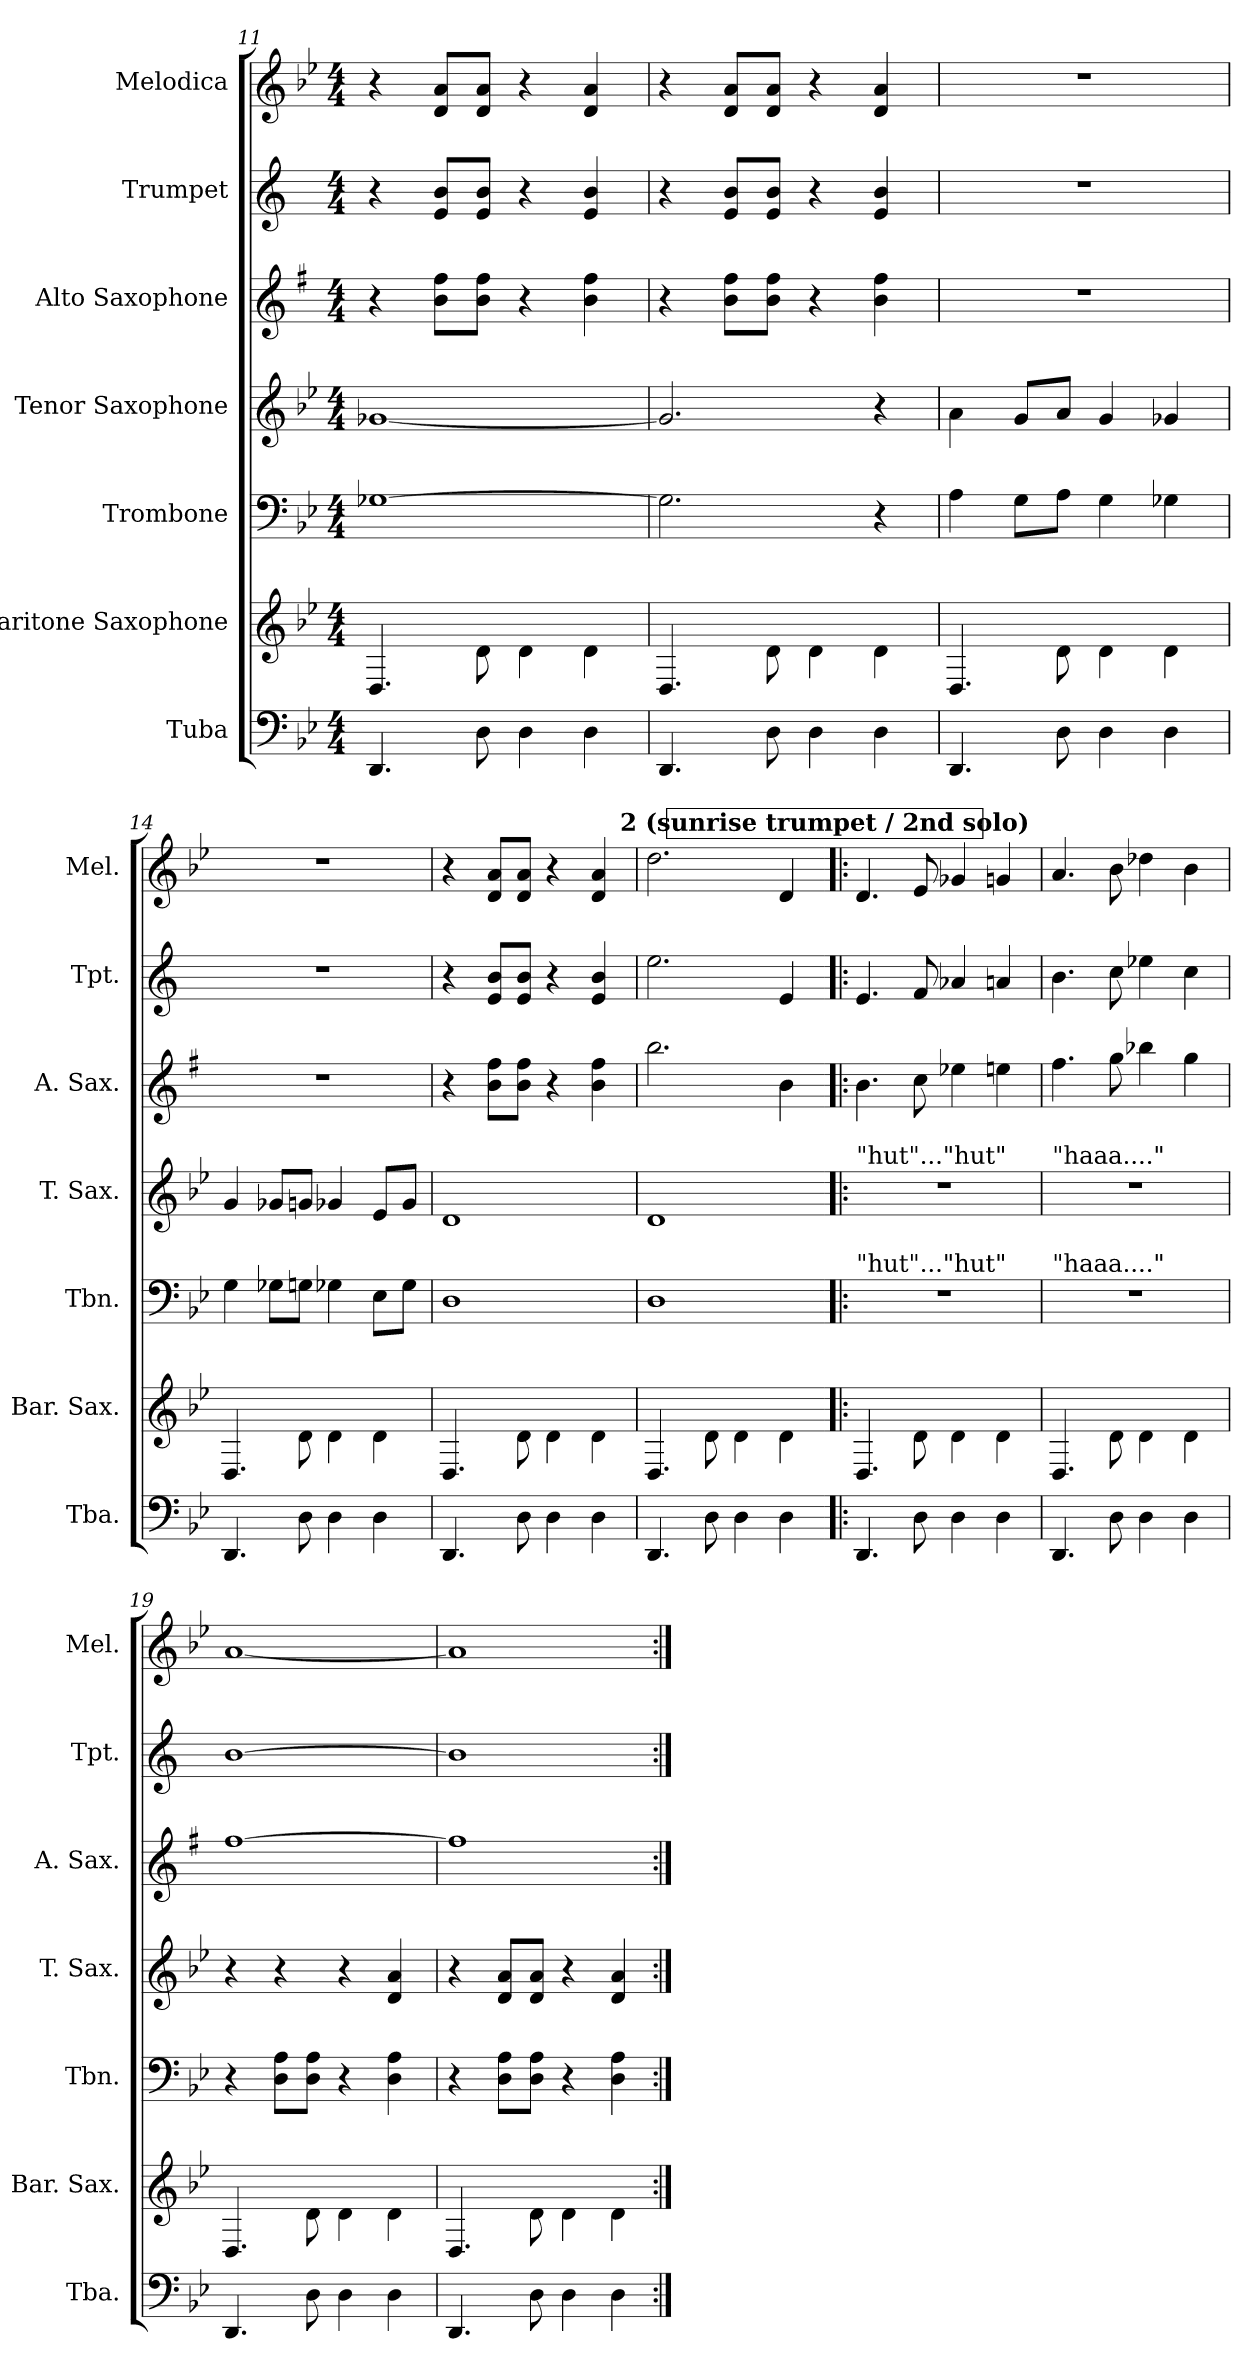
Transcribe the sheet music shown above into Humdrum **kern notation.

**kern	**kern	**kern	**kern	**kern	**kern	**kern
*part7	*part6	*part5	*part4	*part3	*part2	*part1
*staff7	*staff6	*staff5	*staff4	*staff3	*staff2	*staff1
*I"Tuba	*I"Baritone Saxophone	*I"Trombone	*I"Tenor Saxophone	*I"Alto Saxophone	*I"Trumpet	*I"Melodica
*I'Tba.	*I'Bar. Sax.	*I'Tbn.	*I'T. Sax.	*I'A. Sax.	*I'Tpt.	*I'Mel.
*clefF4	*clefG2	*clefF4	*clefG2	*clefG2	*clefG2	*clefG2
*	*ITrd12c21	*	*ITrd8c14	*ITrd5c9	*ITrd1c2	*
*k[b-e-]	*k[b-e-]	*k[b-e-]	*k[b-e-]	*k[b-e-]	*k[b-e-]	*k[b-e-]
*M4/4	*M4/4	*M4/4	*M4/4	*M4/4	*M4/4	*M4/4
=11	=11	=11	=11	=11	=11	=11
4.DD/	4.DD/	[1G-X	[1G-X	4r	4r	4r
.	.	.	.	8d\ 8a\L	8d/ 8a/L	8d/ 8a/L
8D\	8D\	.	.	8d\ 8a\J	8d/ 8a/J	8d/ 8a/J
4D\	4D\	.	.	4r	4r	4r
4D\	4D\	.	.	4d\ 4a\	4d/ 4a/	4d/ 4a/
=12	=12	=12	=12	=12	=12	=12
4.DD/	4.DD/	2.G-\]	2.G-/]	4r	4r	4r
.	.	.	.	8d\ 8a\L	8d/ 8a/L	8d/ 8a/L
8D\	8D\	.	.	8d\ 8a\J	8d/ 8a/J	8d/ 8a/J
4D\	4D\	.	.	4r	4r	4r
4D\	4D\	4r	4r	4d\ 4a\	4d/ 4a/	4d/ 4a/
=13	=13	=13	=13	=13	=13	=13
4.DD/	4.DD/	4A\	4A\	1r	1r	1r
.	.	8G\L	8G/L	.	.	.
8D\	8D\	8A\J	8A/J	.	.	.
4D\	4D\	4G\	4G/	.	.	.
4D\	4D\	4G-X\	4G-X/	.	.	.
=14	=14	=14	=14	=14	=14	=14
4.DD/	4.DD/	4G\	4G/	1r	1r	1r
.	.	8G-X\L	8G-X/L	.	.	.
8D\	8D\	8Gn\J	8Gn/J	.	.	.
4D\	4D\	4G-X\	4G-X/	.	.	.
4D\	4D\	8E-\L	8E-/L	.	.	.
.	.	8G-\J	8G-/J	.	.	.
!!LO:LB:g=z
=15	=15	=15	=15	=15	=15	=15
4.DD/	4.DD/	1D	1D	4r	4r	4r
.	.	.	.	8d\ 8a\L	8d/ 8a/L	8d/ 8a/L
8D\	8D\	.	.	8d\ 8a\J	8d/ 8a/J	8d/ 8a/J
4D\	4D\	.	.	4r	4r	4r
4D\	4D\	.	.	4d\ 4a\	4d/ 4a/	4d/ 4a/
=16	=16	=16	=16	=16	=16	=16
4.DD/	4.DD/	1D	1D	2.dd\	2.dd\	2.dd\
8D\	8D\	.	.	.	.	.
4D\	4D\	.	.	.	.	.
4D\	4D\	.	.	4d\	4d/	4d/
!!LO:REH:place=s1:a:B:fs=14:t=2 (sunrise trumpet / 2nd solo)
=17!|:	=17!|:	=17!|:	=17!|:	=17!|:	=17!|:	=17!|:
!	!	!	!LO:TX:a:t="hut"..."hut"	!	!	!
!	!	!LO:TX:a:t="hut"..."hut"	!	!	!	!
4.DD/	4.DD/	1r	1r	4.d\	4.d/	4.d/
8D\	8D\	.	.	8e-\	8e-/	8e-/
4D\	4D\	.	.	4g-X\	4g-X/	4g-X/
4D\	4D\	.	.	4gn\	4gn/	4gn/
=18	=18	=18	=18	=18	=18	=18
!	!	!	!LO:TX:a:t="haaa...."	!	!	!
!	!	!LO:TX:a:t="haaa...."	!	!	!	!
4.DD/	4.DD/	1r	1r	4.a\	4.a\	4.a/
8D\	8D\	.	.	8b-\	8b-\	8b-\
4D\	4D\	.	.	4dd-X\	4dd-X\	4dd-X\
4D\	4D\	.	.	4b-\	4b-\	4b-\
=19	=19	=19	=19	=19	=19	=19
4.DD/	4.DD/	4r	4r	[1a	[1a	[1a
.	.	8D\ 8A\L	4r	.	.	.
8D\	8D\	8D\ 8A\J	.	.	.	.
4D\	4D\	4r	4r	.	.	.
4D\	4D\	4D\ 4A\	4D/ 4A/	.	.	.
=20	=20	=20	=20	=20	=20	=20
4.DD/	4.DD/	4r	4r	1a]	1a]	1a]
.	.	8D\ 8A\L	8D/ 8A/L	.	.	.
8D\	8D\	8D\ 8A\J	8D/ 8A/J	.	.	.
4D\	4D\	4r	4r	.	.	.
4D\	4D\	4D\ 4A\	4D/ 4A/	.	.	.
=:|!	=:|!	=:|!	=:|!	=:|!	=:|!	=:|!
*-	*-	*-	*-	*-	*-	*-
